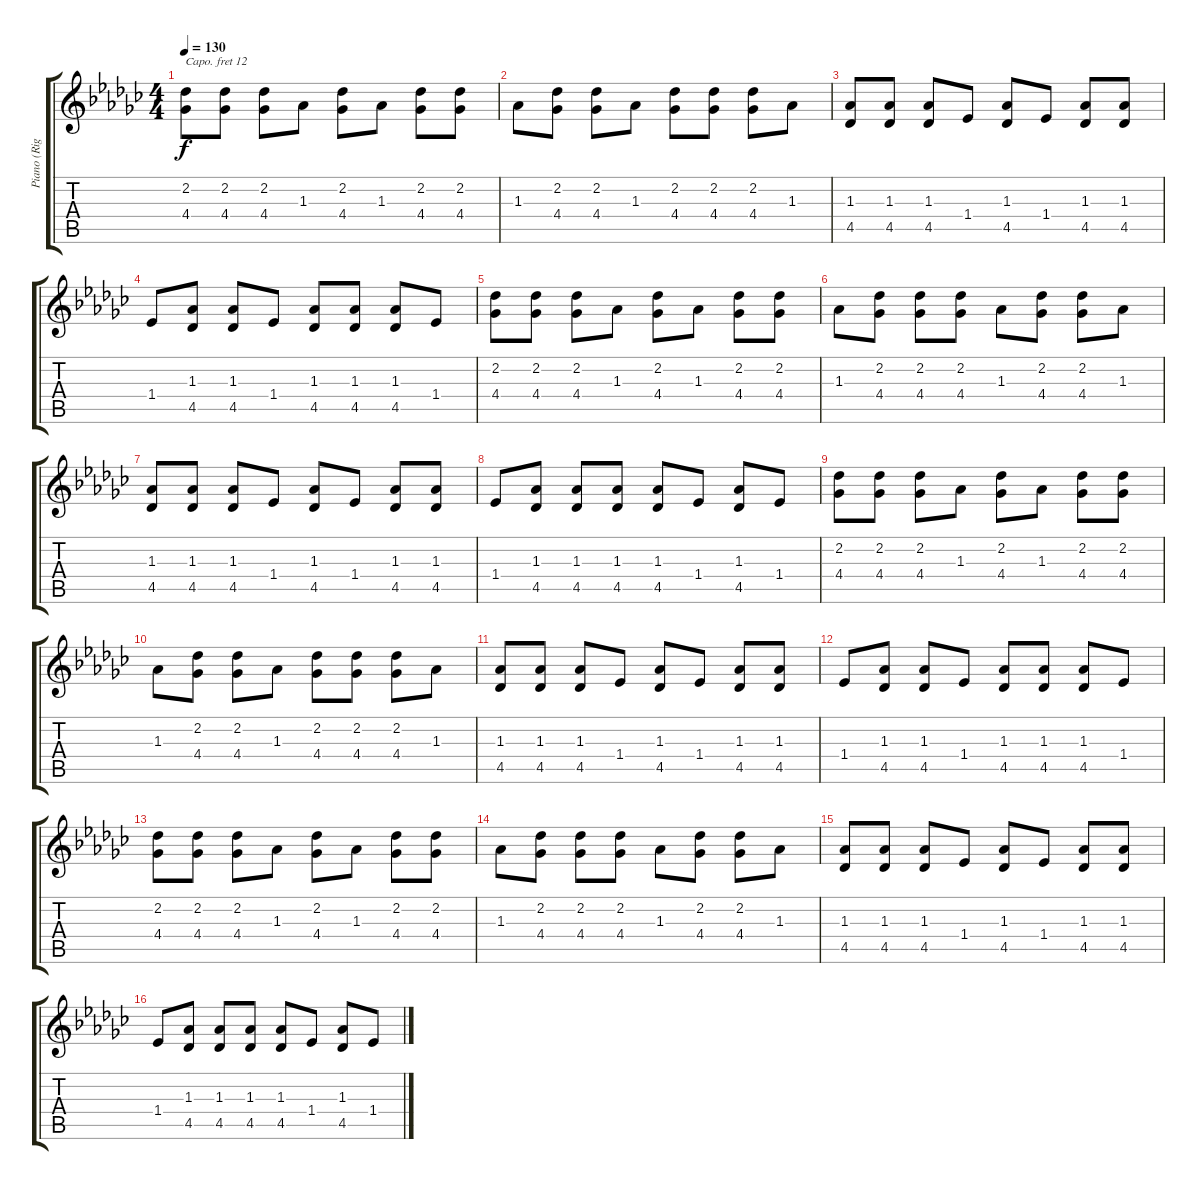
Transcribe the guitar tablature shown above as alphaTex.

\track ("Piano (Right Hand)" "Piano (Rig") {instrument acousticgrandpiano}
\staff {score tabs}
\capo 12
\tuning (E4 B3 G3 D3 A2 E2) {hide}
\ts (4 4)
\tempo 130
\clef g2
\ks gb
(2.2 4.4).8{dy f volume 14 instrument acousticgrandpiano} (2.2 4.4).8 (2.2 4.4).8 1.3.8 (2.2 4.4).8 1.3.8 (2.2 4.4).8 (2.2 4.4).8 |
1.3.8 (2.2 4.4).8 (2.2 4.4).8 1.3.8 (2.2 4.4).8 (2.2 4.4).8 (2.2 4.4).8 1.3.8 |
(1.3 4.5).8 (1.3 4.5).8 (1.3 4.5).8 1.4.8 (1.3 4.5).8 1.4.8 (1.3 4.5).8 (1.3 4.5).8 |
1.4.8 (1.3 4.5).8 (1.3 4.5).8 1.4.8 (1.3 4.5).8 (1.3 4.5).8 (1.3 4.5).8 1.4.8 |
(2.2 4.4).8 (2.2 4.4).8 (2.2 4.4).8 1.3.8 (2.2 4.4).8 1.3.8 (2.2 4.4).8 (2.2 4.4).8 |
1.3.8 (2.2 4.4).8 (2.2 4.4).8 (2.2 4.4).8 1.3.8 (2.2 4.4).8 (2.2 4.4).8 1.3.8 |
(1.3 4.5).8 (1.3 4.5).8 (1.3 4.5).8 1.4.8 (1.3 4.5).8 1.4.8 (1.3 4.5).8 (1.3 4.5).8 |
1.4.8 (1.3 4.5).8 (1.3 4.5).8 (1.3 4.5).8 (1.3 4.5).8 1.4.8 (1.3 4.5).8 1.4.8 |
(2.2 4.4).8 (2.2 4.4).8 (2.2 4.4).8 1.3.8 (2.2 4.4).8 1.3.8 (2.2 4.4).8 (2.2 4.4).8 |
1.3.8 (2.2 4.4).8 (2.2 4.4).8 1.3.8 (2.2 4.4).8 (2.2 4.4).8 (2.2 4.4).8 1.3.8 |
(1.3 4.5).8 (1.3 4.5).8 (1.3 4.5).8 1.4.8 (1.3 4.5).8 1.4.8 (1.3 4.5).8 (1.3 4.5).8 |
1.4.8 (1.3 4.5).8 (1.3 4.5).8 1.4.8 (1.3 4.5).8 (1.3 4.5).8 (1.3 4.5).8 1.4.8 |
(2.2 4.4).8 (2.2 4.4).8 (2.2 4.4).8 1.3.8 (2.2 4.4).8 1.3.8 (2.2 4.4).8 (2.2 4.4).8 |
1.3.8 (2.2 4.4).8 (2.2 4.4).8 (2.2 4.4).8 1.3.8 (2.2 4.4).8 (2.2 4.4).8 1.3.8 |
(1.3 4.5).8 (1.3 4.5).8 (1.3 4.5).8 1.4.8 (1.3 4.5).8 1.4.8 (1.3 4.5).8 (1.3 4.5).8 |
1.4.8 (1.3 4.5).8 (1.3 4.5).8 (1.3 4.5).8 (1.3 4.5).8 1.4.8 (1.3 4.5).8 1.4.8
